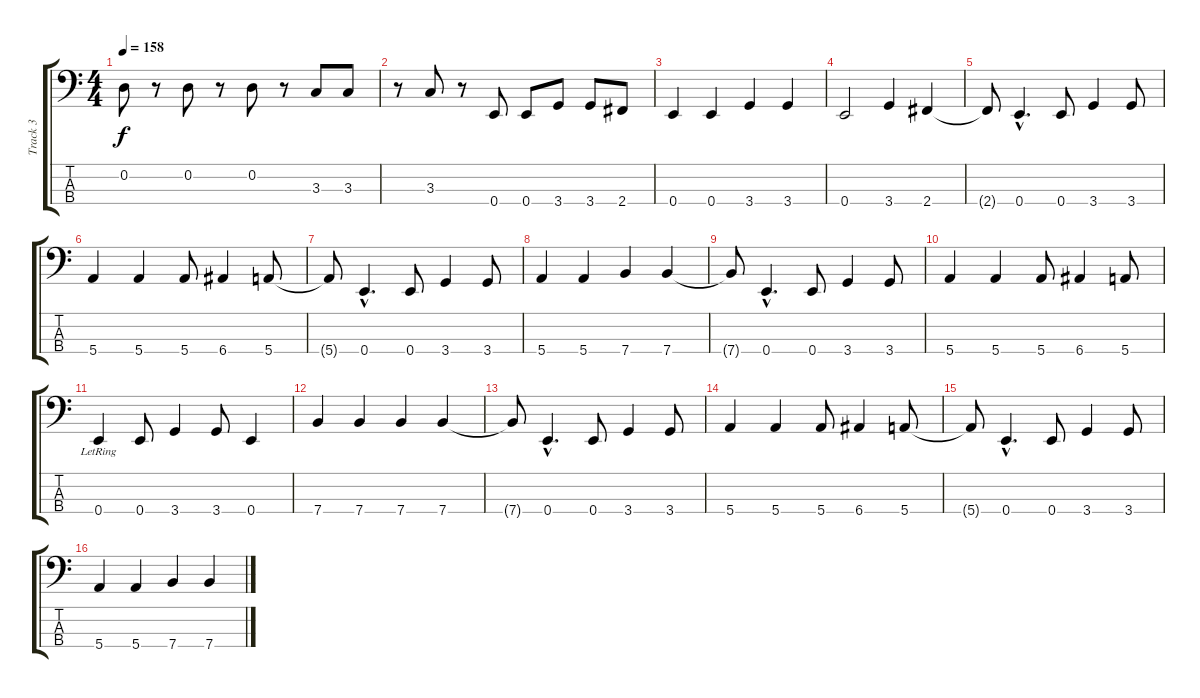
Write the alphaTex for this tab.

\track ("Track 3" "Track 3") {instrument electricbassfinger}
\staff {score tabs}
\tuning (G2 D2 A1 E1) {hide}
\ts (4 4)
\tempo 158
\clef f4
\ks c
0.2.8{dy f} r.8 0.2.8 r.8 0.2.8 r.8 3.3.8 3.3.8 |
r.8 3.3.8 r.8 0.4.8 0.4.8 3.4.8 3.4.8 2.4.8 |
0.4.4 0.4.4 3.4.4 3.4.4 |
0.4.2 3.4.4 2.4.4 |
2.4{t}.8 0.4{hac}.4{d} 0.4.8 3.4.4 3.4.8 |
5.4.4 5.4.4 5.4.8 6.4.4 5.4.8 |
5.4{t}.8 0.4{hac}.4{d} 0.4.8 3.4.4 3.4.8 |
5.4.4 5.4.4 7.4.4 7.4.4 |
7.4{t}.8 0.4{hac}.4{d} 0.4.8 3.4.4 3.4.8 |
5.4.4 5.4.4 5.4.8 6.4.4 5.4.8 |
0.4{lr}.4 0.4.8 3.4.4 3.4.8 0.4.4 |
7.4.4 7.4.4 7.4.4 7.4.4 |
7.4{t}.8 0.4{hac}.4{d} 0.4.8 3.4.4 3.4.8 |
5.4.4 5.4.4 5.4.8 6.4.4 5.4.8 |
5.4{t}.8 0.4{hac}.4{d} 0.4.8 3.4.4 3.4.8 |
5.4.4 5.4.4 7.4.4 7.4.4
